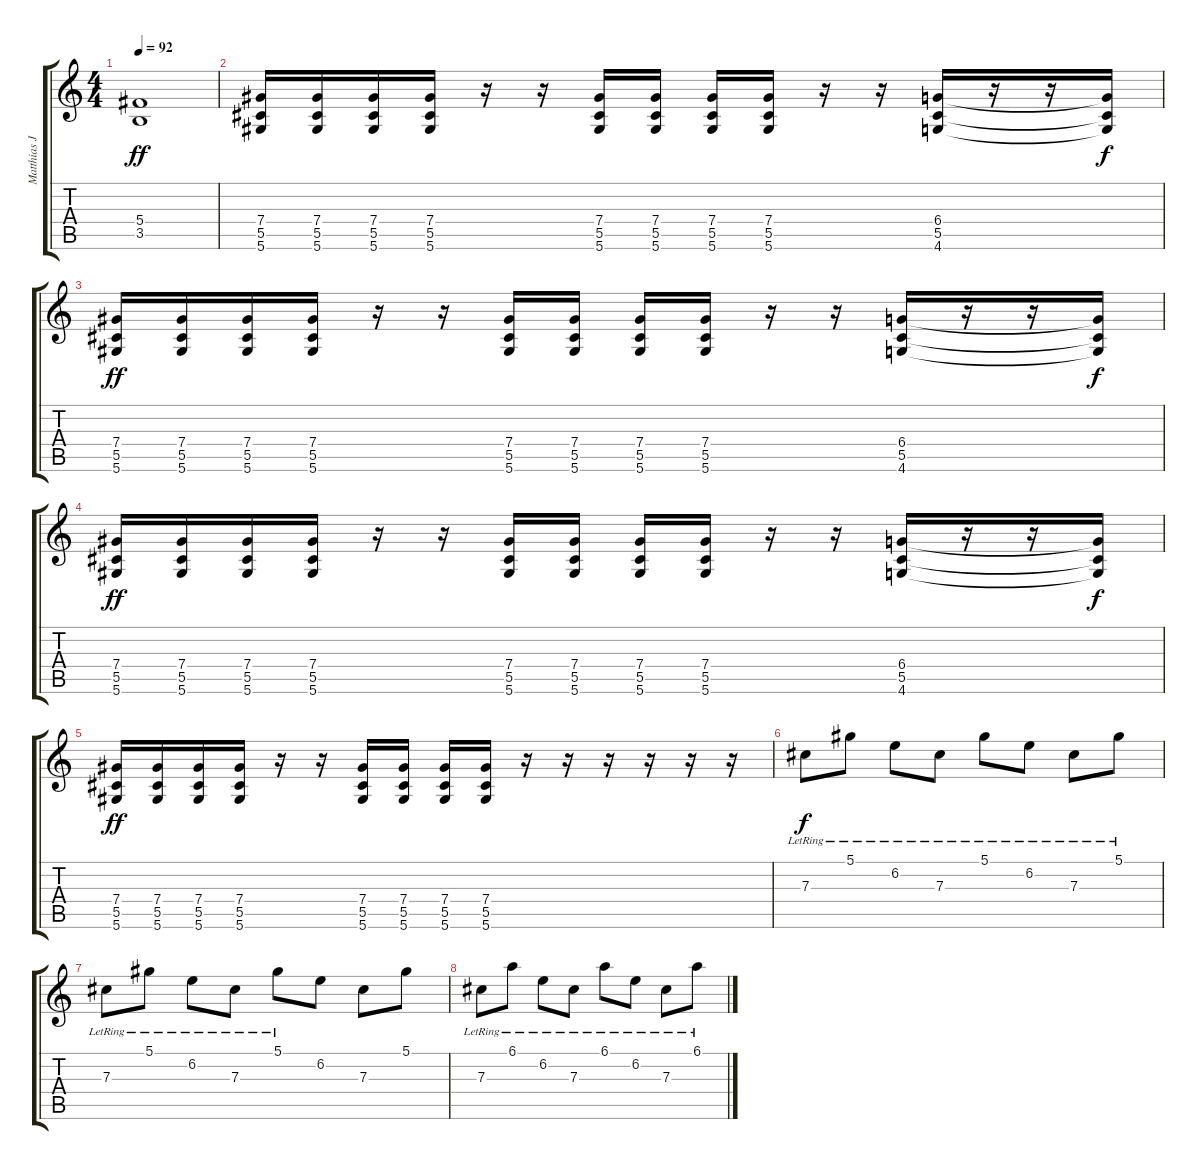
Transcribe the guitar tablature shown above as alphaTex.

\track ("Matthias Jabs" "Matthias J") {instrument electricguitarjazz}
\staff {score tabs}
\tuning (Eb4 Bb3 Gb3 Db3 Ab2 Eb2) {hide}
\ts (4 4)
\tempo 92
\clef g2
\ks c
(5.4 3.5).1{dy ff} |
(7.4 5.5 5.6).16 (7.4 5.5 5.6).16 (7.4 5.5 5.6).16 (7.4 5.5 5.6).16 r.16 r.16 (7.4 5.5 5.6).16 (7.4 5.5 5.6).16 (7.4 5.5 5.6).16 (7.4 5.5 5.6).16 r.16 r.16 (6.4 5.5 4.6).16 r.16 r.16 (6.4{t} 5.5{t} 4.6{t}).16{dy f} |
(7.4 5.5 5.6).16{dy ff} (7.4 5.5 5.6).16 (7.4 5.5 5.6).16 (7.4 5.5 5.6).16 r.16 r.16 (7.4 5.5 5.6).16 (7.4 5.5 5.6).16 (7.4 5.5 5.6).16 (7.4 5.5 5.6).16 r.16 r.16 (6.4 5.5 4.6).16 r.16 r.16 (6.4{t} 5.5{t} 4.6{t}).16{dy f} |
(7.4 5.5 5.6).16{dy ff} (7.4 5.5 5.6).16 (7.4 5.5 5.6).16 (7.4 5.5 5.6).16 r.16 r.16 (7.4 5.5 5.6).16 (7.4 5.5 5.6).16 (7.4 5.5 5.6).16 (7.4 5.5 5.6).16 r.16 r.16 (6.4 5.5 4.6).16 r.16 r.16 (6.4{t} 5.5{t} 4.6{t}).16{dy f} |
(7.4 5.5 5.6).16{dy ff} (7.4 5.5 5.6).16 (7.4 5.5 5.6).16 (7.4 5.5 5.6).16 r.16 r.16 (7.4 5.5 5.6).16 (7.4 5.5 5.6).16 (7.4 5.5 5.6).16 (7.4 5.5 5.6).16 r.16 r.16 r.16 r.16 r.16 r.16 |
7.3{lr}.8{dy f instrument electricguitarjazz} 5.1{lr}.8 6.2{lr}.8 7.3{lr}.8 5.1{lr}.8 6.2{lr}.8 7.3{lr}.8 5.1{lr}.8 |
7.3{lr}.8 5.1{lr}.8 6.2{lr}.8 7.3{lr}.8 5.1{lr}.8 6.2.8 7.3.8 5.1.8 |
7.3{lr}.8 6.1{lr}.8 6.2{lr}.8 7.3{lr}.8 6.1{lr}.8 6.2{lr}.8 7.3{lr}.8 6.1{lr}.8
